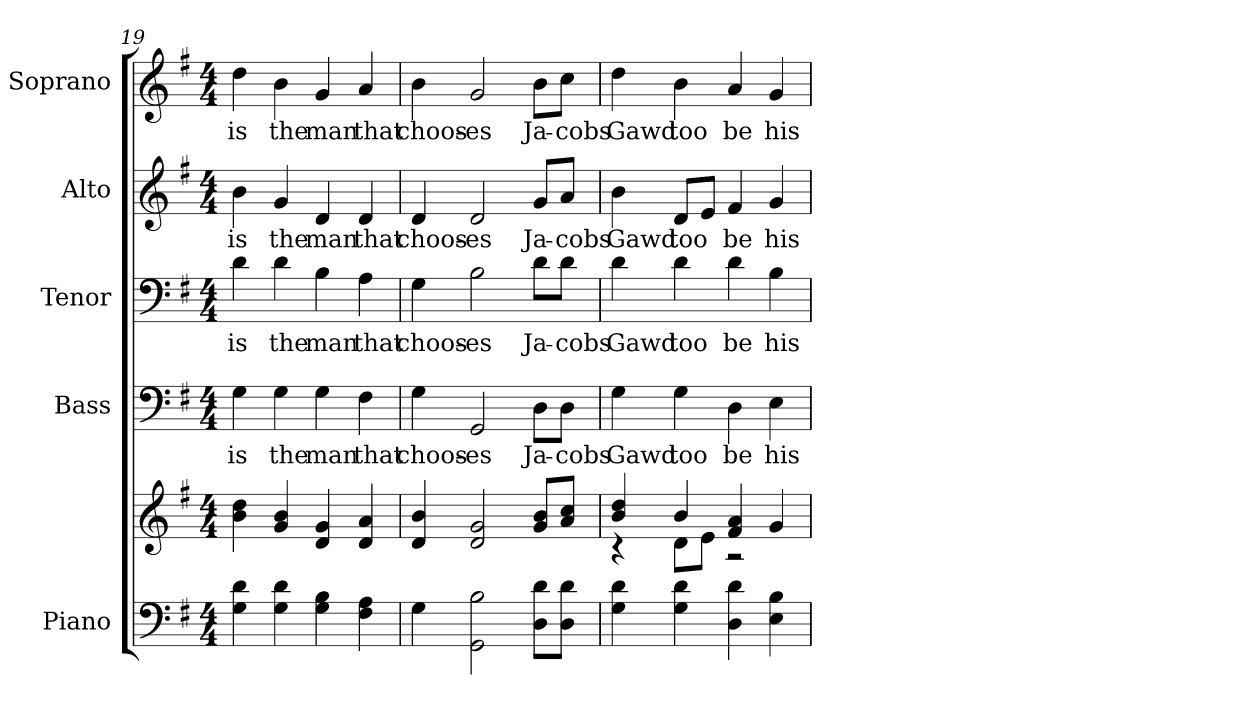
**kern	**kern	**kern	**text	**kern	**text	**kern	**text	**kern	**text
*part5	*part5	*part4	*part4	*part3	*part3	*part2	*part2	*part1	*part1
*staff6	*staff5	*staff4	*staff4	*staff3	*staff3	*staff2	*staff2	*staff1	*staff1
*I"Piano	*	*I"Bass	*	*I"Tenor	*	*I"Alto	*	*I"Soprano	*
*I'Pno.	*	*I'B.	*	*I'T.	*	*I'A.	*	*I'S.	*
*clefF4	*clefG2	*clefF4	*	*clefF4	*	*clefG2	*	*clefG2	*
*k[f#]	*k[f#]	*k[f#]	*	*k[f#]	*	*k[f#]	*	*k[f#]	*
*G:	*G:	*G:	*	*G:	*	*G:	*	*G:	*
*M4/4	*M4/4	*M4/4	*	*M4/4	*	*M4/4	*	*M4/4	*
=19	=19	=19	=19	=19	=19	=19	=19	=19	=19
!	!	!	!LO:LY:b:color=#000000	!	!	!	!	!	!
!	!	!	!	!	!LO:LY:b:color=#000000	!	!	!	!
!	!	!	!	!	!	!	!LO:LY:b:color=#000000	!	!
!	!	!	!	!	!	!	!	!	!LO:LY:b:color=#000000
4Gi\ 4di	4bi\ 4ddi	4Gi\	is	4di\	is	4bi\	is	4ddi\	is
!	!	!	!LO:LY:b:color=#000000	!	!	!	!	!	!
!	!	!	!	!	!LO:LY:b:color=#000000	!	!	!	!
!	!	!	!	!	!	!	!LO:LY:b:color=#000000	!	!
!	!	!	!	!	!	!	!	!	!LO:LY:b:color=#000000
4Gi\ 4di	4gi/ 4bi	4Gi\	the	4di\	the	4gi/	the	4bi\	the
!	!	!	!LO:LY:b:color=#000000	!	!	!	!	!	!
!	!	!	!	!	!LO:LY:b:color=#000000	!	!	!	!
!	!	!	!	!	!	!	!LO:LY:b:color=#000000	!	!
!	!	!	!	!	!	!	!	!	!LO:LY:b:color=#000000
4Gi\ 4Bi	4di/ 4gi	4Gi\	man	4Bi\	man	4di/	man	4gi/	man
!	!	!	!LO:LY:b:color=#000000	!	!	!	!	!	!
!	!	!	!	!	!LO:LY:b:color=#000000	!	!	!	!
!	!	!	!	!	!	!	!LO:LY:b:color=#000000	!	!
!	!	!	!	!	!	!	!	!	!LO:LY:b:color=#000000
4F#i\ 4Ai	4di/ 4ai	4F#i\	that	4Ai\	that	4di/	that	4ai/	that
!!LO:PB:g=z
=20	=20	=20	=20	=20	=20	=20	=20	=20	=20
!	!	!	!LO:LY:b:color=#000000	!	!	!	!	!	!
!	!	!	!	!	!LO:LY:b:color=#000000	!	!	!	!
!	!	!	!	!	!	!	!LO:LY:b:color=#000000	!	!
!	!	!	!	!	!	!	!	!	!LO:LY:b:color=#000000
4Gi\	4di/ 4bi	4Gi\	choos-	4Gi\	choos-	4di/	choos-	4bi\	choos-
!	!	!	!LO:LY:b:color=#000000	!	!	!	!	!	!
!	!	!	!	!	!LO:LY:b:color=#000000	!	!	!	!
!	!	!	!	!	!	!	!LO:LY:b:color=#000000	!	!
!	!	!	!	!	!	!	!	!	!LO:LY:b:color=#000000
2GGi\ 2Bi	2di/ 2gi	2GGi/	-es	2Bi\	-es	2di/	-es	2gi/	-es
!	!	!	!LO:LY:b:color=#000000	!	!	!	!	!	!
!	!	!	!	!	!LO:LY:b:color=#000000	!	!	!	!
!	!	!	!	!	!	!	!LO:LY:b:color=#000000	!	!
!	!	!	!	!	!	!	!	!	!LO:LY:b:color=#000000
8Di\ 8diL	8gi/ 8biL	8Di\L	Ja-	8di\L	Ja-	8gi/L	Ja-	8bi\L	Ja-
!	!	!	!LO:LY:b:color=#000000	!	!	!	!	!	!
!	!	!	!	!	!LO:LY:b:color=#000000	!	!	!	!
!	!	!	!	!	!	!	!LO:LY:b:color=#000000	!	!
!	!	!	!	!	!	!	!	!	!LO:LY:b:color=#000000
8Di\ 8diJ	8ai/ 8cciJ	8Di\J	-cobs	8di\J	-cobs	8ai/J	-cobs	8cci\J	-cobs
=21	=21	=21	=21	=21	=21	=21	=21	=21	=21
*	*^	*	*	*	*	*	*	*	*
!	!	!	!	!LO:LY:b:color=#000000	!	!	!	!	!	!
!	!	!	!	!	!	!LO:LY:b:color=#000000	!	!	!	!
!	!	!	!	!	!	!	!	!LO:LY:b:color=#000000	!	!
!	!	!	!	!	!	!	!	!	!	!LO:LY:b:color=#000000
4Gi\ 4di	4bi/ 4ddi	4r	4Gi\	Gawd	4di\	Gawd	4bi\	Gawd	4ddi\	Gawd
!	!	!	!	!LO:LY:b:color=#000000	!	!	!	!	!	!
!	!	!	!	!	!	!LO:LY:b:color=#000000	!	!	!	!
!	!	!	!	!	!	!	!	!LO:LY:b:color=#000000	!	!
!	!	!	!	!	!	!	!	!	!	!LO:LY:b:color=#000000
4Gi\ 4di	4bi/	8di\L	4Gi\	too	4di\	too	8di/L	too	4bi\	too
.	.	8ei\J	.	.	.	.	8ei/J	.	.	.
!	!	!	!	!LO:LY:b:color=#000000	!	!	!	!	!	!
!	!	!	!	!	!	!LO:LY:b:color=#000000	!	!	!	!
!	!	!	!	!	!	!	!	!LO:LY:b:color=#000000	!	!
!	!	!	!	!	!	!	!	!	!	!LO:LY:b:color=#000000
4Di\ 4di	4f#i/ 4ai	2r	4Di\	be	4di\	be	4f#i/	be	4ai/	be
!	!	!	!	!LO:LY:b:color=#000000	!	!	!	!	!	!
!	!	!	!	!	!	!LO:LY:b:color=#000000	!	!	!	!
!	!	!	!	!	!	!	!	!LO:LY:b:color=#000000	!	!
!	!	!	!	!	!	!	!	!	!	!LO:LY:b:color=#000000
4Ei\ 4Bi	4gi/	.	4Ei\	his	4Bi\	his	4gi/	his	4gi/	his
*	*v	*v	*	*	*	*	*	*	*	*
=	=	=	=	=	=	=	=	=	=
*-	*-	*-	*-	*-	*-	*-	*-	*-	*-
